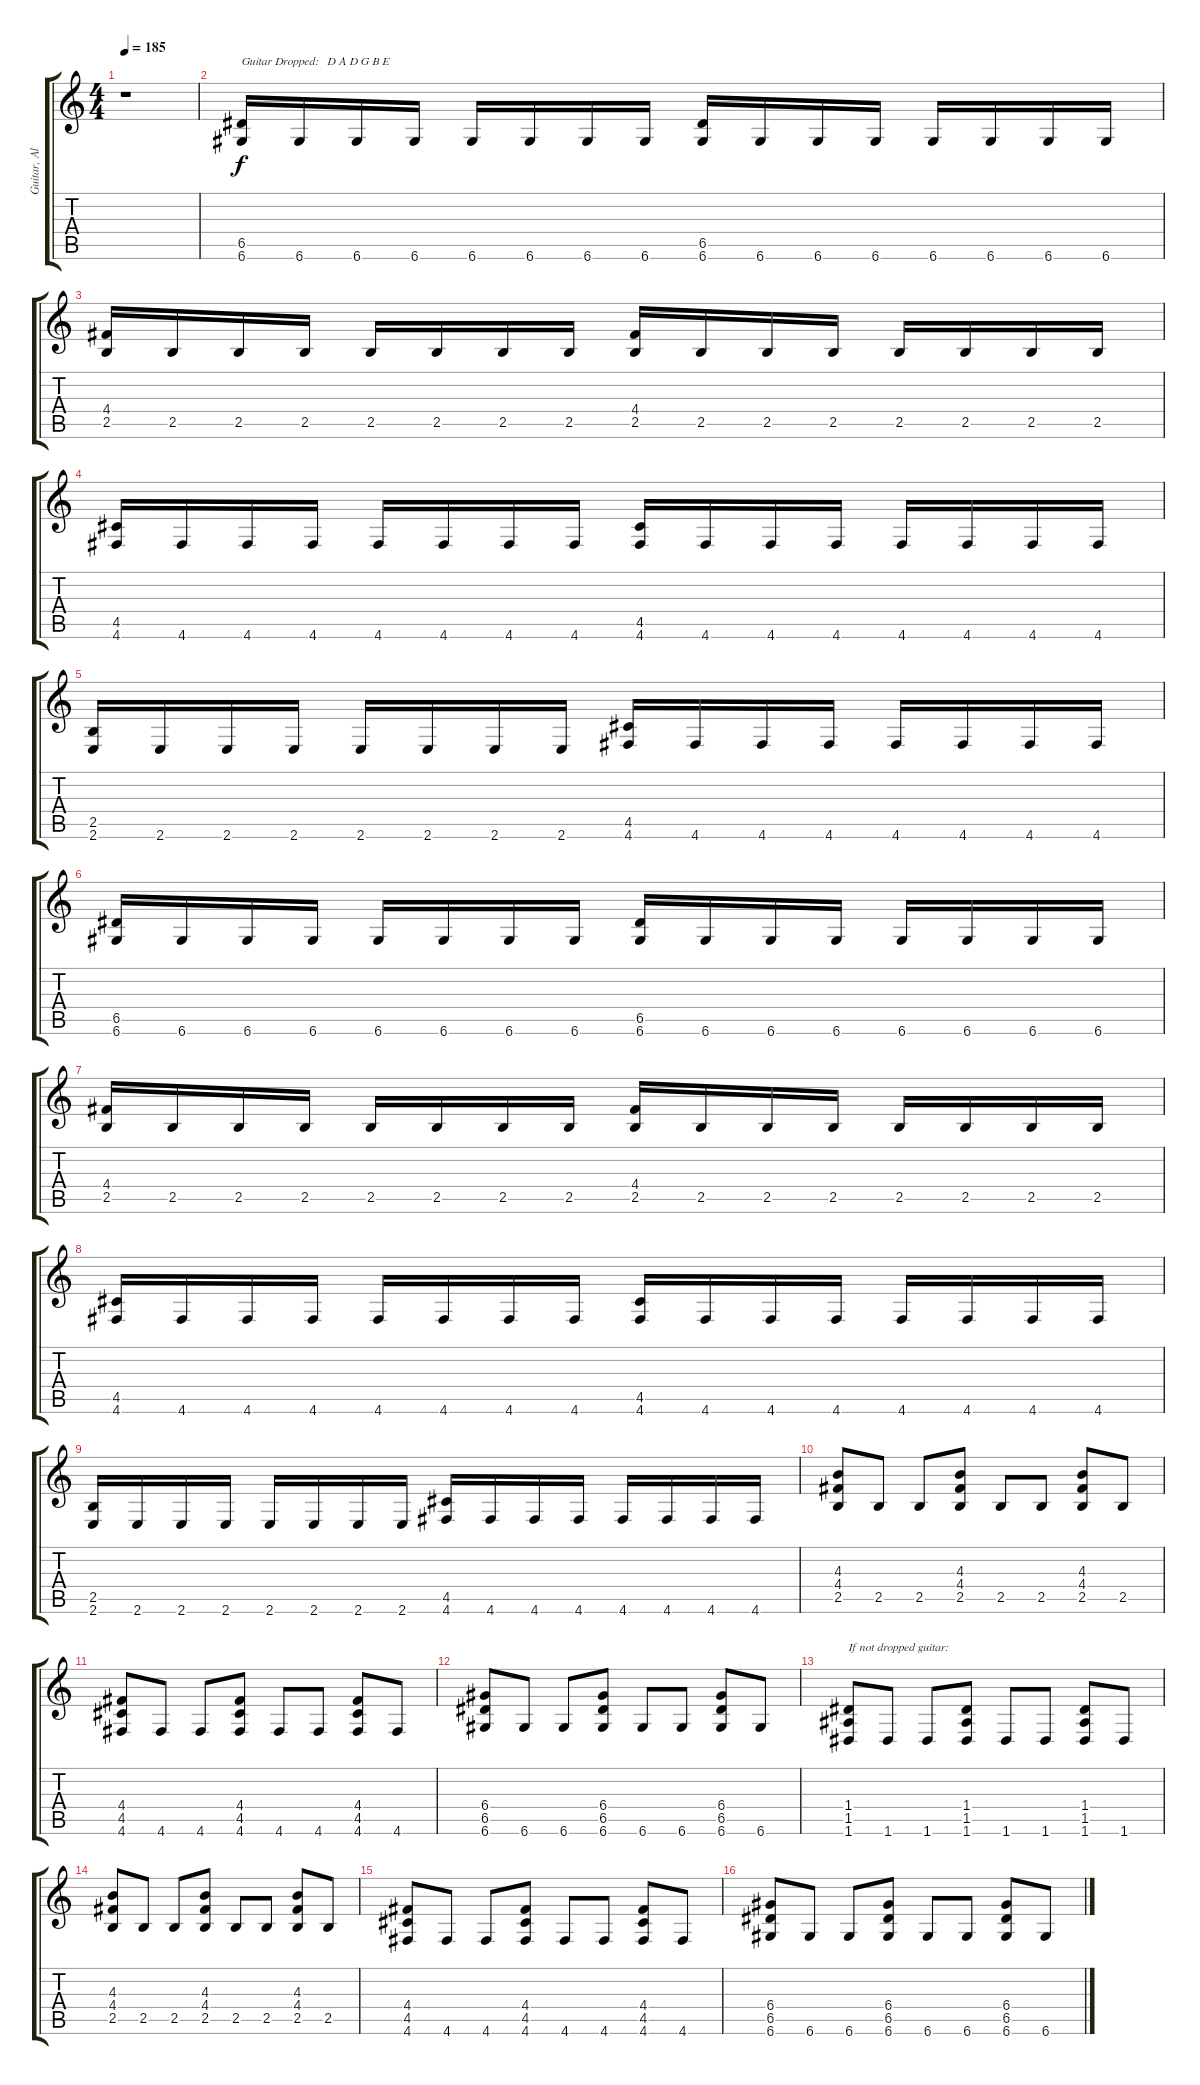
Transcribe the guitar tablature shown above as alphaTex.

\track ("Guitar, Albert Maroto" "Guitar, Al") {instrument distortionguitar}
\staff {score tabs}
\tuning (E4 B3 G3 D3 A2 D2) {hide}
\ts (4 4)
\tempo 185
\clef g2
\ks c
r.1{dy f instrument distortionguitar} |
(6.5 6.6).16{txt "Guitar Dropped:   D A D G B E"} 6.6.16 6.6.16 6.6.16 6.6.16 6.6.16 6.6.16 6.6.16 (6.5 6.6).16 6.6.16 6.6.16 6.6.16 6.6.16 6.6.16 6.6.16 6.6.16 |
(4.4 2.5).16 2.5.16 2.5.16 2.5.16 2.5.16 2.5.16 2.5.16 2.5.16 (4.4 2.5).16 2.5.16 2.5.16 2.5.16 2.5.16 2.5.16 2.5.16 2.5.16 |
(4.5 4.6).16 4.6.16 4.6.16 4.6.16 4.6.16 4.6.16 4.6.16 4.6.16 (4.5 4.6).16 4.6.16 4.6.16 4.6.16 4.6.16 4.6.16 4.6.16 4.6.16 |
(2.5 2.6).16 2.6.16 2.6.16 2.6.16 2.6.16 2.6.16 2.6.16 2.6.16 (4.5 4.6).16 4.6.16 4.6.16 4.6.16 4.6.16 4.6.16 4.6.16 4.6.16 |
(6.5 6.6).16 6.6.16 6.6.16 6.6.16 6.6.16 6.6.16 6.6.16 6.6.16 (6.5 6.6).16 6.6.16 6.6.16 6.6.16 6.6.16 6.6.16 6.6.16 6.6.16 |
(4.4 2.5).16 2.5.16 2.5.16 2.5.16 2.5.16 2.5.16 2.5.16 2.5.16 (4.4 2.5).16 2.5.16 2.5.16 2.5.16 2.5.16 2.5.16 2.5.16 2.5.16 |
(4.5 4.6).16 4.6.16 4.6.16 4.6.16 4.6.16 4.6.16 4.6.16 4.6.16 (4.5 4.6).16 4.6.16 4.6.16 4.6.16 4.6.16 4.6.16 4.6.16 4.6.16 |
(2.5 2.6).16 2.6.16 2.6.16 2.6.16 2.6.16 2.6.16 2.6.16 2.6.16 (4.5 4.6).16 4.6.16 4.6.16 4.6.16 4.6.16 4.6.16 4.6.16 4.6.16 |
(4.3 4.4 2.5).8 2.5.8 2.5.8 (4.3 4.4 2.5).8 2.5.8 2.5.8 (4.3 4.4 2.5).8 2.5.8 |
(4.4 4.5 4.6).8 4.6.8 4.6.8 (4.4 4.5 4.6).8 4.6.8 4.6.8 (4.4 4.5 4.6).8 4.6.8 |
(6.4 6.5 6.6).8 6.6.8 6.6.8 (6.4 6.5 6.6).8 6.6.8 6.6.8 (6.4 6.5 6.6).8 6.6.8 |
(1.4 1.5 1.6).8{txt "If not dropped guitar: "} 1.6.8 1.6.8 (1.4 1.5 1.6).8 1.6.8 1.6.8 (1.4 1.5 1.6).8 1.6.8 |
(4.3 4.4 2.5).8 2.5.8 2.5.8 (4.3 4.4 2.5).8 2.5.8 2.5.8 (4.3 4.4 2.5).8 2.5.8 |
(4.4 4.5 4.6).8 4.6.8 4.6.8 (4.4 4.5 4.6).8 4.6.8 4.6.8 (4.4 4.5 4.6).8 4.6.8 |
(6.4 6.5 6.6).8 6.6.8 6.6.8 (6.4 6.5 6.6).8 6.6.8 6.6.8 (6.4 6.5 6.6).8 6.6.8
